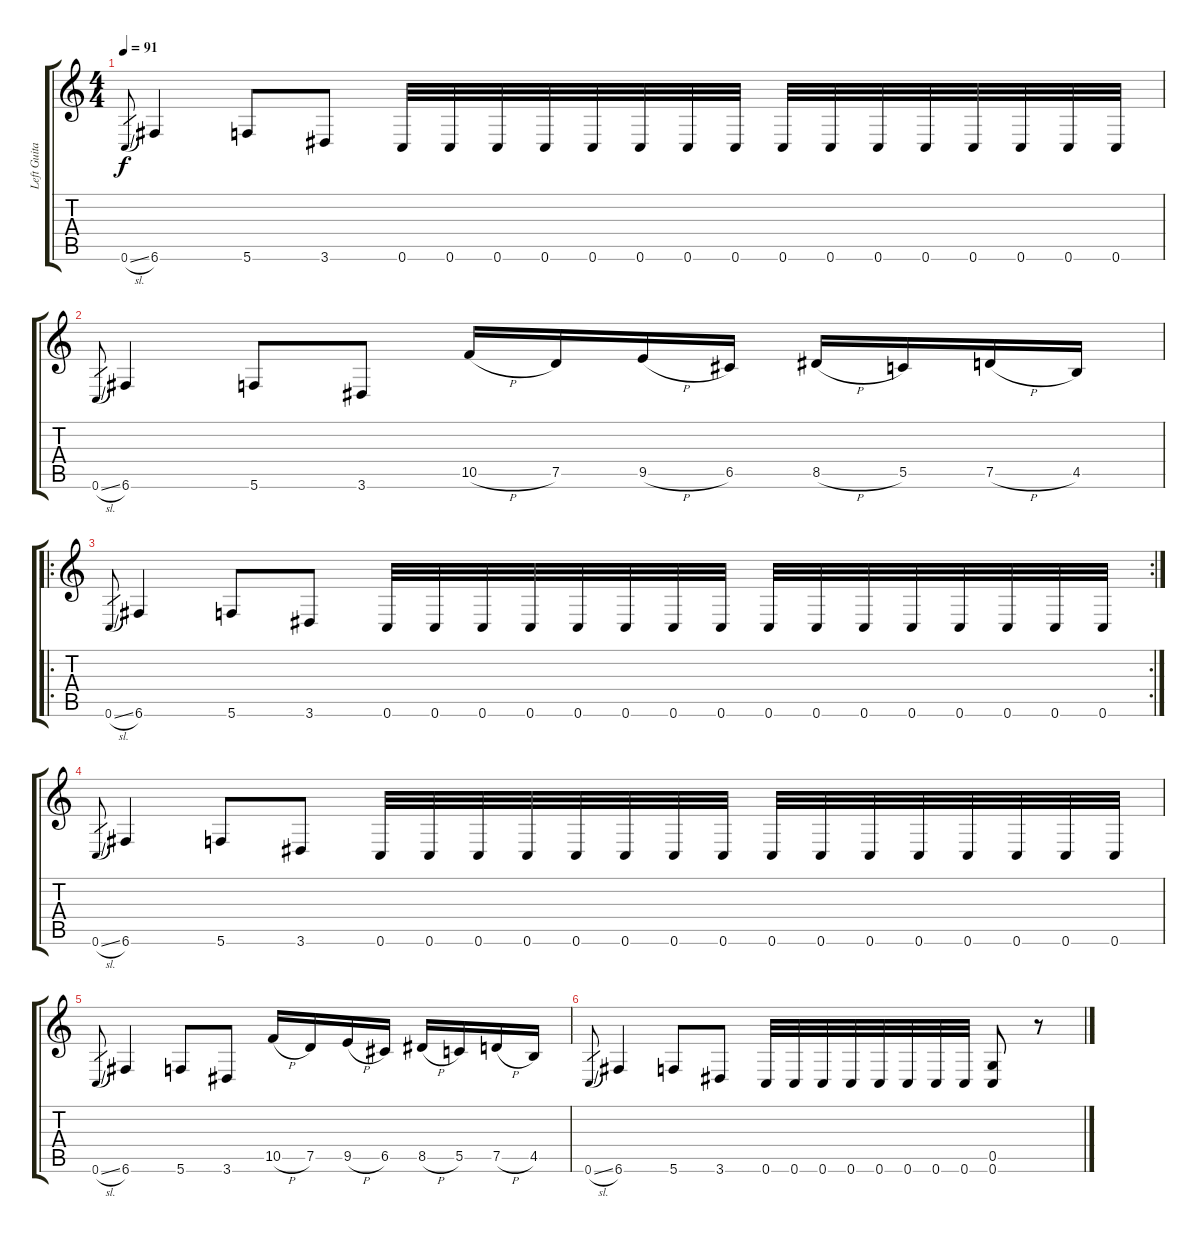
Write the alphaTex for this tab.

\track ("Left Guitar" "Left Guita") {instrument distortionguitar}
\staff {score tabs}
\tuning (D4 A3 F3 C3 G2 C2) {hide}
\ts (4 4)
\tempo 91
\clef g2
\ks c
0.6{sl}.8{gr dy f} 6.6.4 5.6.8 3.6.8 0.6.32 0.6.32 0.6.32 0.6.32 0.6.32 0.6.32 0.6.32 0.6.32 0.6.32 0.6.32 0.6.32 0.6.32 0.6.32 0.6.32 0.6.32 0.6.32 |
0.6{sl}.8{gr} 6.6.4 5.6.8 3.6.8 10.5{h}.16 7.5.16 9.5{h}.16 6.5.16 8.5{h}.16 5.5.16 7.5{h}.16 4.5.16 |
\ro
\rc 2
0.6{sl}.8{gr} 6.6.4 5.6.8 3.6.8 0.6.32 0.6.32 0.6.32 0.6.32 0.6.32 0.6.32 0.6.32 0.6.32 0.6.32 0.6.32 0.6.32 0.6.32 0.6.32 0.6.32 0.6.32 0.6.32 |
0.6{sl}.8{gr} 6.6.4 5.6.8 3.6.8 0.6.32 0.6.32 0.6.32 0.6.32 0.6.32 0.6.32 0.6.32 0.6.32 0.6.32 0.6.32 0.6.32 0.6.32 0.6.32 0.6.32 0.6.32 0.6.32 |
0.6{sl}.8{gr} 6.6.4 5.6.8 3.6.8 10.5{h}.16 7.5.16 9.5{h}.16 6.5.16 8.5{h}.16 5.5.16 7.5{h}.16 4.5.16 |
0.6{sl}.8{gr} 6.6.4 5.6.8 3.6.8 0.6.32 0.6.32 0.6.32 0.6.32 0.6.32 0.6.32 0.6.32 0.6.32 (0.5 0.6).8 r.8
